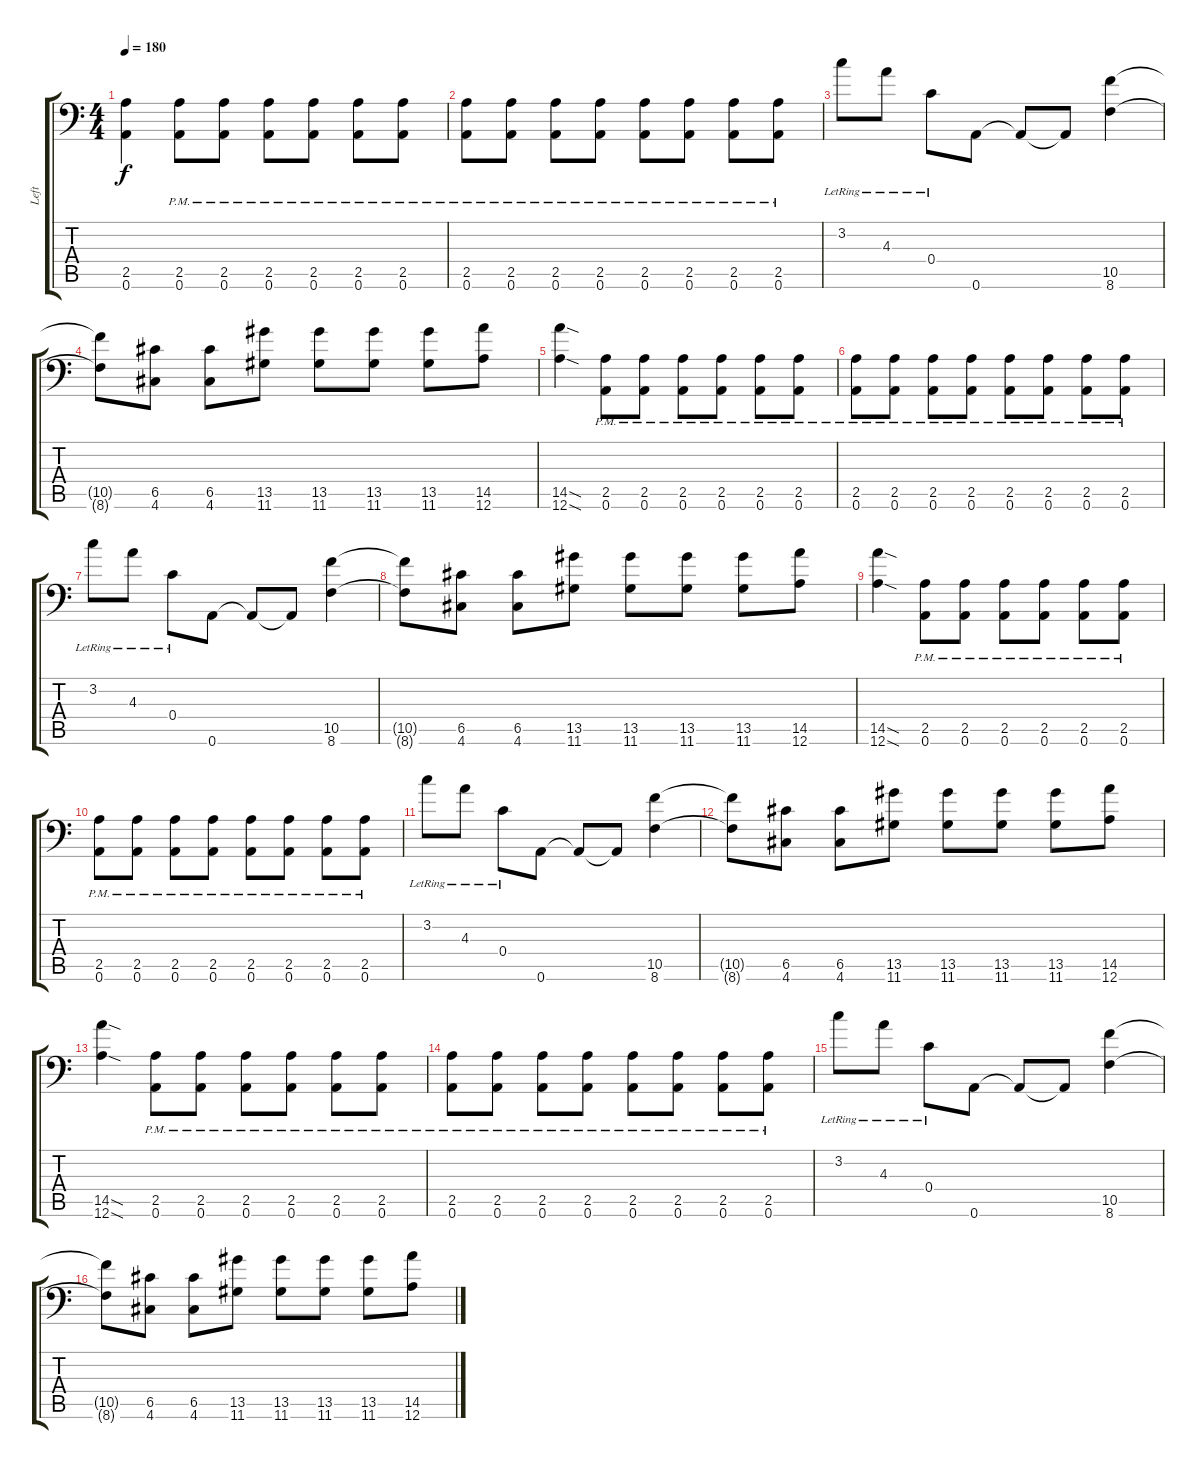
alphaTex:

\track ("Left" "Left") {instrument distortionguitar}
\staff {score tabs}
\tuning (D4 A3 F3 C3 G2 A1) {hide}
\ts (4 4)
\tempo 180
\clef f4
\ks c
(2.5 0.6).4{dy f} (2.5{pm} 0.6{pm}).8 (2.5{pm} 0.6{pm}).8 (2.5{pm} 0.6{pm}).8 (2.5{pm} 0.6{pm}).8 (2.5{pm} 0.6{pm}).8 (2.5{pm} 0.6{pm}).8 |
(2.5{pm} 0.6{pm}).8 (2.5{pm} 0.6{pm}).8 (2.5{pm} 0.6{pm}).8 (2.5{pm} 0.6{pm}).8 (2.5{pm} 0.6{pm}).8 (2.5{pm} 0.6{pm}).8 (2.5{pm} 0.6{pm}).8 (2.5{pm} 0.6{pm}).8 |
3.2{lr}.8 4.3{lr}.8 0.4{lr}.8 0.6.8 0.6{t}.8 0.6{t}.8 (10.5 8.6).4 |
(10.5{t} 8.6{t}).8 (6.5 4.6).8 (6.5 4.6).8 (13.5 11.6).8 (13.5 11.6).8 (13.5 11.6).8 (13.5 11.6).8 (14.5 12.6).8 |
(14.5{sod} 12.6{sod}).4 (2.5{pm} 0.6{pm}).8 (2.5{pm} 0.6{pm}).8 (2.5{pm} 0.6{pm}).8 (2.5{pm} 0.6{pm}).8 (2.5{pm} 0.6{pm}).8 (2.5{pm} 0.6{pm}).8 |
(2.5{pm} 0.6{pm}).8 (2.5{pm} 0.6{pm}).8 (2.5{pm} 0.6{pm}).8 (2.5{pm} 0.6{pm}).8 (2.5{pm} 0.6{pm}).8 (2.5{pm} 0.6{pm}).8 (2.5{pm} 0.6{pm}).8 (2.5{pm} 0.6{pm}).8 |
3.2{lr}.8 4.3{lr}.8 0.4{lr}.8 0.6.8 0.6{t}.8 0.6{t}.8 (10.5 8.6).4 |
(10.5{t} 8.6{t}).8 (6.5 4.6).8 (6.5 4.6).8 (13.5 11.6).8 (13.5 11.6).8 (13.5 11.6).8 (13.5 11.6).8 (14.5 12.6).8 |
(14.5{sod} 12.6{sod}).4 (2.5{pm} 0.6{pm}).8 (2.5{pm} 0.6{pm}).8 (2.5{pm} 0.6{pm}).8 (2.5{pm} 0.6{pm}).8 (2.5{pm} 0.6{pm}).8 (2.5{pm} 0.6{pm}).8 |
(2.5{pm} 0.6{pm}).8 (2.5{pm} 0.6{pm}).8 (2.5{pm} 0.6{pm}).8 (2.5{pm} 0.6{pm}).8 (2.5{pm} 0.6{pm}).8 (2.5{pm} 0.6{pm}).8 (2.5{pm} 0.6{pm}).8 (2.5{pm} 0.6{pm}).8 |
3.2{lr}.8 4.3{lr}.8 0.4{lr}.8 0.6.8 0.6{t}.8 0.6{t}.8 (10.5 8.6).4 |
(10.5{t} 8.6{t}).8 (6.5 4.6).8 (6.5 4.6).8 (13.5 11.6).8 (13.5 11.6).8 (13.5 11.6).8 (13.5 11.6).8 (14.5 12.6).8 |
(14.5{sod} 12.6{sod}).4 (2.5{pm} 0.6{pm}).8 (2.5{pm} 0.6{pm}).8 (2.5{pm} 0.6{pm}).8 (2.5{pm} 0.6{pm}).8 (2.5{pm} 0.6{pm}).8 (2.5{pm} 0.6{pm}).8 |
(2.5{pm} 0.6{pm}).8 (2.5{pm} 0.6{pm}).8 (2.5{pm} 0.6{pm}).8 (2.5{pm} 0.6{pm}).8 (2.5{pm} 0.6{pm}).8 (2.5{pm} 0.6{pm}).8 (2.5{pm} 0.6{pm}).8 (2.5{pm} 0.6{pm}).8 |
3.2{lr}.8 4.3{lr}.8 0.4{lr}.8 0.6.8 0.6{t}.8 0.6{t}.8 (10.5 8.6).4 |
(10.5{t} 8.6{t}).8 (6.5 4.6).8 (6.5 4.6).8 (13.5 11.6).8 (13.5 11.6).8 (13.5 11.6).8 (13.5 11.6).8 (14.5 12.6).8
